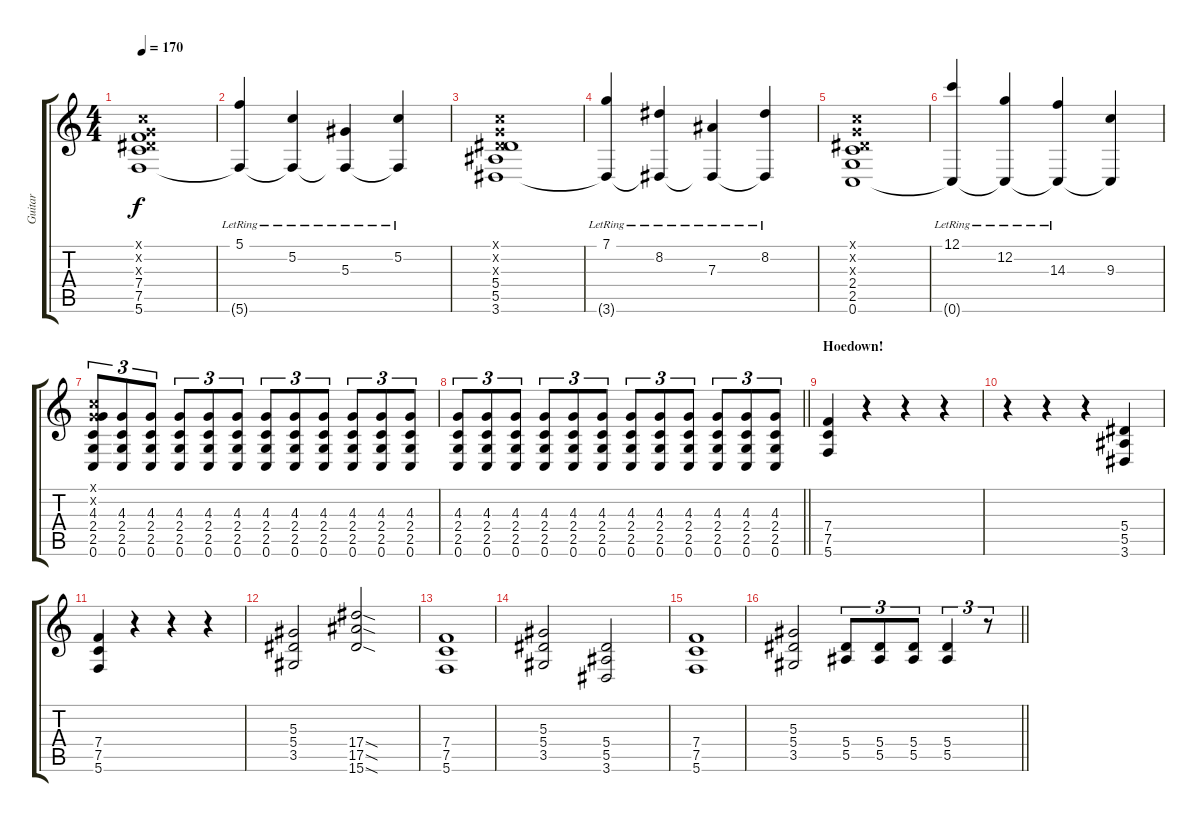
\track ("Guitar" "Guitar") {instrument distortionguitar}
\staff {score tabs}
\tuning (C4 G3 Eb3 Bb2 F2 C2) {hide}
\ts (4 4)
\tempo 170
\clef g2
\ks c
(0.1{x} 0.2{x} 0.3{x} 7.4 7.5 5.6).1{dy f} |
(5.1{lr} 5.6{t}).4 (5.2{lr} 5.6{t}).4 (5.3{lr} 5.6{t}).4 (5.2{lr} 5.6{t}).4 |
(0.1{x} 0.2{x} 0.3{x} 5.4 5.5 3.6).1 |
(7.1{lr} 3.6{t}).4 (8.2{lr} 3.6{t}).4 (7.3{lr} 3.6{t}).4 (8.2{lr} 3.6{t}).4 |
(0.1{x} 0.2{x} 0.3{x} 2.4 2.5 0.6).1 |
(12.1{lr} 0.6{t}).4 (12.2{lr} 0.6{t}).4 (14.3{lr} 0.6{t}).4 (9.3 0.6{t}).4 |
(0.1{x} 0.2{x} 4.3 2.4 2.5 0.6).8{tu (3 2)} (4.3 2.4 2.5 0.6).8{tu (3 2)} (4.3 2.4 2.5 0.6).8{tu (3 2)} (4.3 2.4 2.5 0.6).8{tu (3 2)} (4.3 2.4 2.5 0.6).8{tu (3 2)} (4.3 2.4 2.5 0.6).8{tu (3 2)} (4.3 2.4 2.5 0.6).8{tu (3 2)} (4.3 2.4 2.5 0.6).8{tu (3 2)} (4.3 2.4 2.5 0.6).8{tu (3 2)} (4.3 2.4 2.5 0.6).8{tu (3 2)} (4.3 2.4 2.5 0.6).8{tu (3 2)} (4.3 2.4 2.5 0.6).8{tu (3 2)} |
\barLineRight lightlight
(4.3 2.4 2.5 0.6).8{tu (3 2)} (4.3 2.4 2.5 0.6).8{tu (3 2)} (4.3 2.4 2.5 0.6).8{tu (3 2)} (4.3 2.4 2.5 0.6).8{tu (3 2)} (4.3 2.4 2.5 0.6).8{tu (3 2)} (4.3 2.4 2.5 0.6).8{tu (3 2)} (4.3 2.4 2.5 0.6).8{tu (3 2)} (4.3 2.4 2.5 0.6).8{tu (3 2)} (4.3 2.4 2.5 0.6).8{tu (3 2)} (4.3 2.4 2.5 0.6).8{tu (3 2)} (4.3 2.4 2.5 0.6).8{tu (3 2)} (4.3 2.4 2.5 0.6).8{tu (3 2)} |
\section ("" "Hoedown!")
(7.4 7.5 5.6).4 r.4 r.4 r.4 |
r.4 r.4 r.4 (5.4 5.5 3.6).4 |
(7.4 7.5 5.6).4 r.4 r.4 r.4 |
(5.3 5.4 3.5).2 (17.4{sod} 17.5{sod} 15.6{sod}).2 |
(7.4 7.5 5.6).1 |
(5.3 5.4 3.5).2 (5.4 5.5 3.6).2 |
(7.4 7.5 5.6).1 |
\barLineRight lightlight
(5.3 5.4 3.5).2 (5.4 5.5).8{tu (3 2)} (5.4 5.5).8{tu (3 2)} (5.4 5.5).8{tu (3 2)} (5.4 5.5).4{tu (3 2)} r.8{tu (3 2)}
